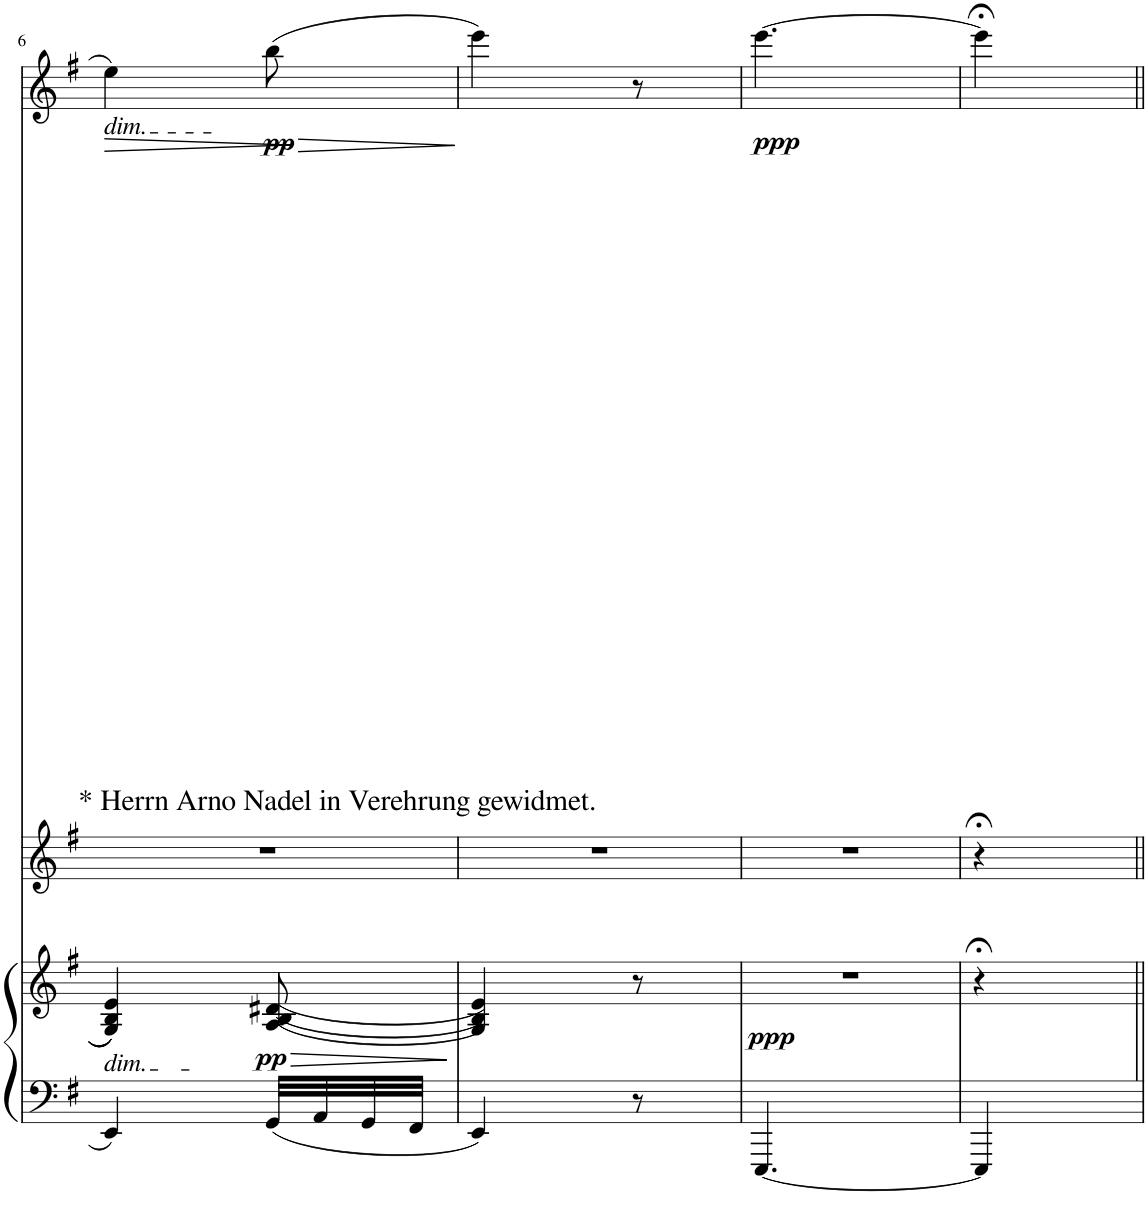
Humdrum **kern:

**kern	**kern	**dynam	**kern	**kern	**dynam
*part3	*part3	*part3	*part2	*part1	*part1
*staff4	*staff3	*staff3/4	*staff2	*staff1	*staff1
*I"פּיאַנע	*	*	*I"געזאַנג	*I"פֿידל	*
!!LO:PB:g=z
*clefF4	*clefG2	*	*clefG2	*clefG2	*
*k[f#]	*k[f#]	*	*k[f#]	*k[f#]	*
*M3/8	*M3/8	*	*M3/8	*M3/8	*
=6	=6	=6	=6	=6	=6
!	!	!	!	!LO:TX:b:t=* Herrn Arno Nadel in Verehrung gewidmet.	!
!	!	!	!	!LO:TX:b:i:t=dim.	!
!	!LO:TX:b:i:t=dim.	!	!	!	!
4EE/	4G/ 4B/ 4e/	.	4.r	4ee\	.
!	!	!LO:HP:b	!	!	!LO:HP:b
!	!	!LO:DY:n=1:b	!	!	!LO:HP:n=1:b
!	!	!	!	!	!LO:DY:n=1:b
32GG/LLL	(((8A/ 8B/ 8d#X/	> pp	.	(8bb\	> > pp
32AA/	.	.	.	.	.
32GG/	.	.	.	.	.
32FF#/JJJ	.	.	.	.	.
.	.	]	.	.	]
=7	=7	=7	=7	=7	=7
4EE/	4G/ 4B/ 4e/)))	.	4.r	4eee\)	.
8r	8r	.	.	8r	]
=8	=8	=8	=8	=8	=8
!	!	!LO:DY:b	!	!	!LO:DY:b
[4.EEE/	4.r	ppp	4.r	[4.eee\	ppp
=9	=9	=9	=9	=9	=9
4EEE/]	4r;<	.	4r;<	4eee;<\]	.
=||	=||	=||	=||	=||	=||
*-	*-	*-	*-	*-	*-
